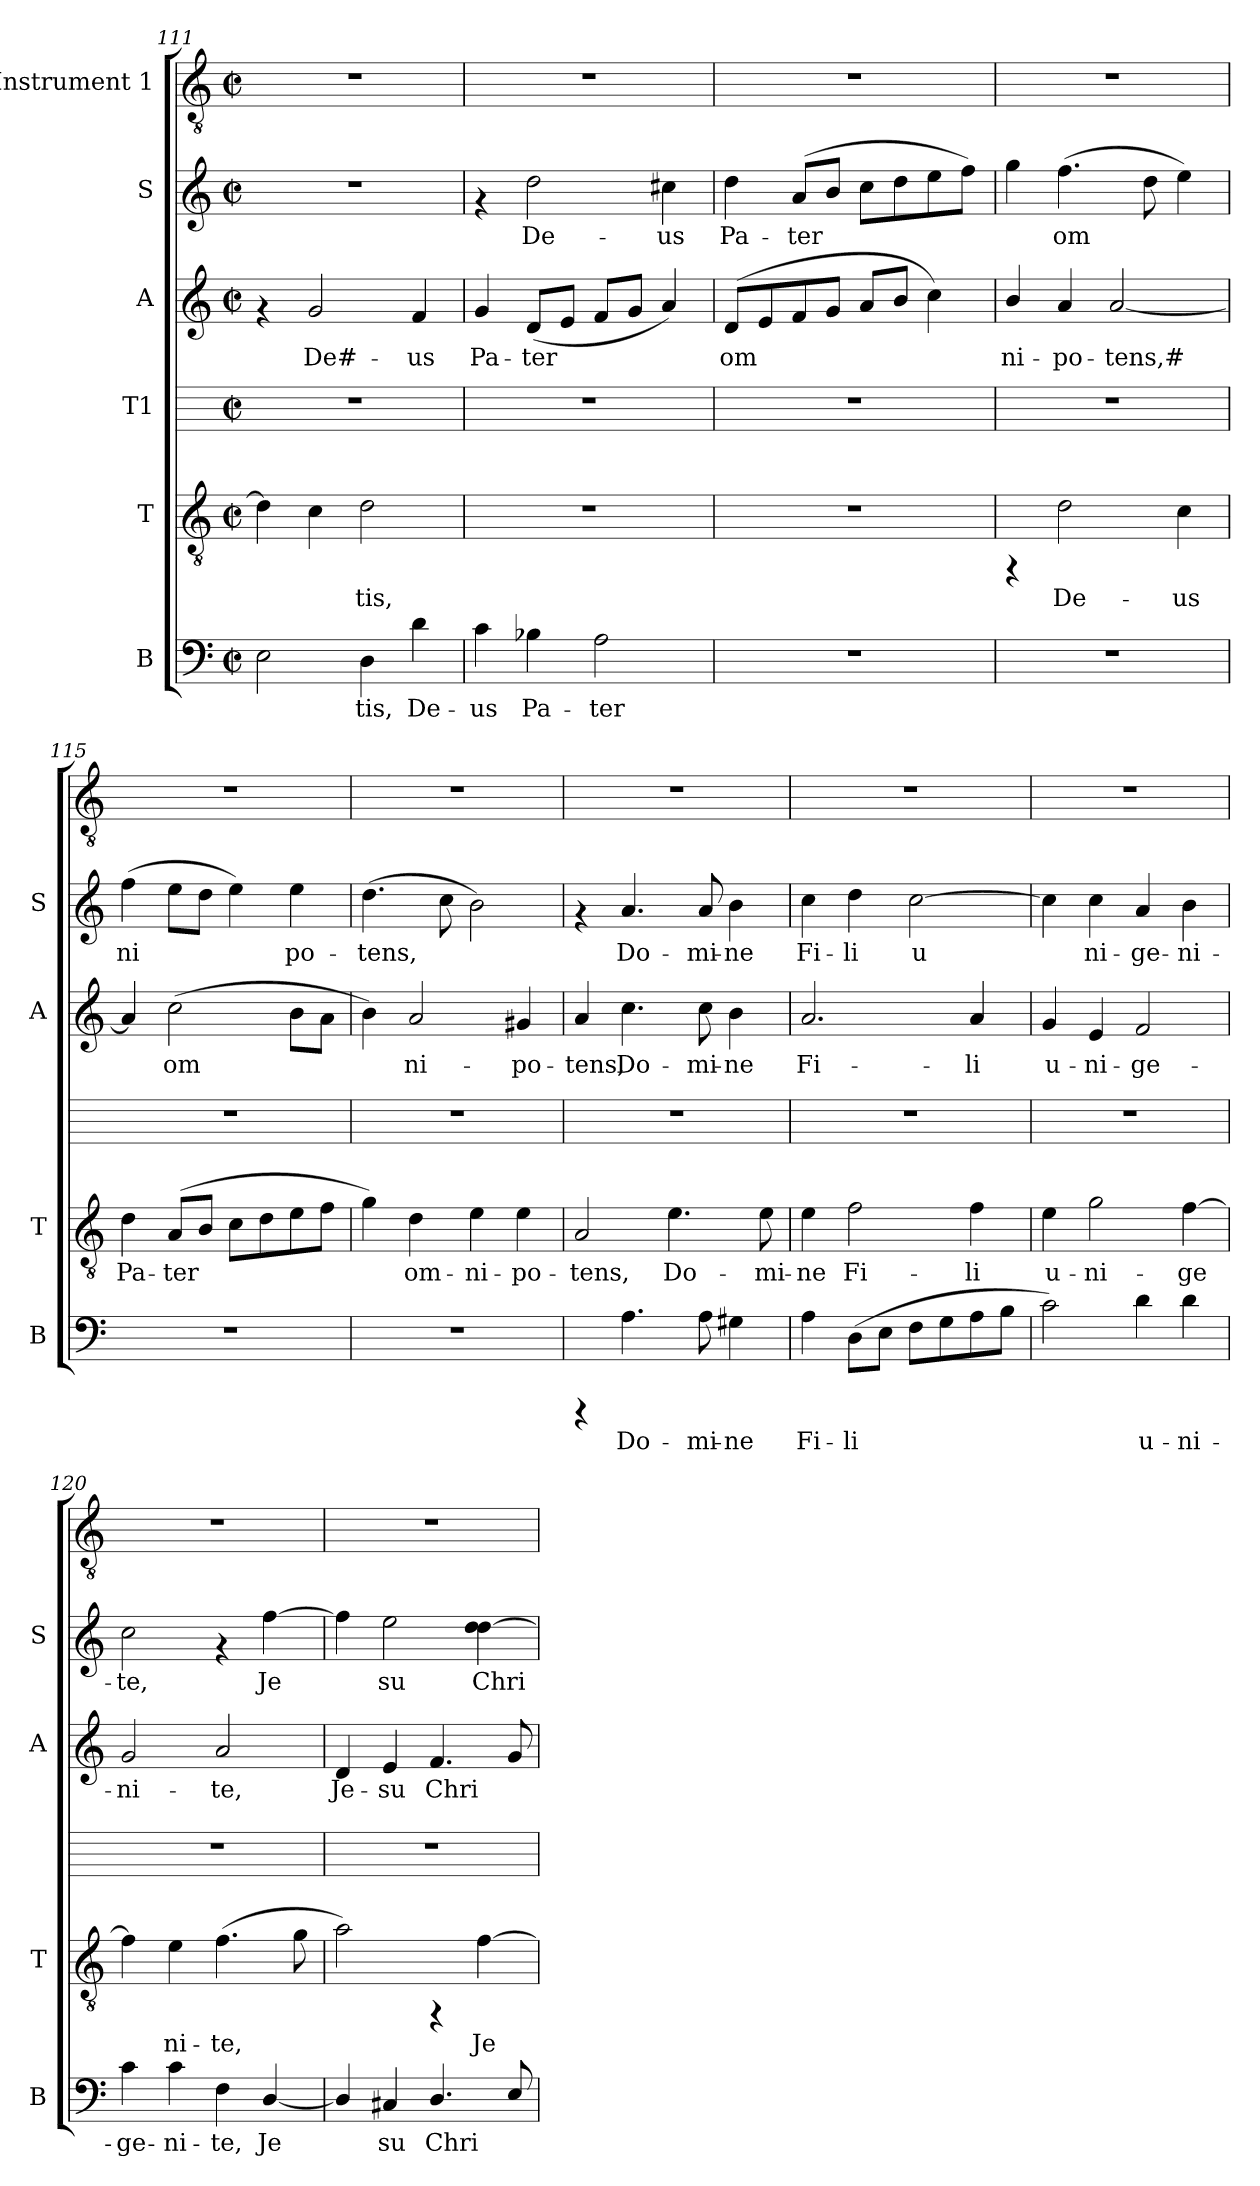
**kern	**text	**kern	**text	**kern	**kern	**text	**kern	**text	**kern
*part6	*part6	*part5	*part5	*part4	*part3	*part3	*part2	*part2	*part1
*staff6	*staff6	*staff5	*staff5	*staff4	*staff3	*staff3	*staff2	*staff2	*staff1
*I"B	*	*I"T	*	*I"T1	*I"A	*	*I"S	*	*I"Instrument 1
*I'B	*	*I'T	*	*	*I'A	*	*I'S	*	*
*clefF4	*	*clefGv2	*	*	*clefG2	*	*clefG2	*	*clefGv2
*k[]	*	*k[]	*	*k[]	*k[]	*	*k[]	*	*k[]
*C:	*	*C:	*	*C:	*C:	*	*C:	*	*C:
*M2/2	*	*M2/2	*	*M2/2	*M2/2	*	*M2/2	*	*M2/2
*met(c|)	*	*met(c|)	*	*met(c|)	*met(c|)	*	*met(c|)	*	*met(c|)
=111	=111	=111	=111	=111	=111	=111	=111	=111	=111
!	!LO:LY:b:cj	!	!LO:LY:b:cj	!	!	!	!	!	!
2E\	--	4d\]	--	1r	4rf	.	1r	.	1r
!	!	!	!LO:LY:b:cj	!	!	!LO:LY:b:cj	!	!	!
.	.	4c\	--	.	2g/	De#-	.	.	.
!	!LO:LY:b:cj	!	!LO:LY:b:cj	!	!	!	!	!	!
4D\	-tis,	2d\	-tis,	.	.	.	.	.	.
!	!LO:LY:b:cj	!	!	!	!	!LO:LY:b:cj	!	!	!
4d\	De-	.	.	.	4f/	-us	.	.	.
=112	=112	=112	=112	=112	=112	=112	=112	=112	=112
!	!LO:LY:b:cj	!	!	!	!	!LO:LY:b:cj	!	!	!
4c\	-us	1r	.	1r	4g/	Pa-	4rf	.	1r
!	!LO:LY:b:cj	!	!	!	!	!LO:LY:b:cj	!	!LO:LY:b:cj	!
4B-\	Pa-	.	.	.	(<8d/L	-ter	2dd\	De-	.
!	!	!	!	!	!	!LO:LY:b:cj	!	!	!
.	.	.	.	.	8e/J	.	.	.	.
!	!LO:LY:b:cj	!	!	!	!	!LO:LY:b:cj	!	!	!
2A\	-ter	.	.	.	8f/L	.	.	.	.
!	!	!	!	!	!	!LO:LY:b:cj	!	!	!
.	.	.	.	.	8g/J	.	.	.	.
!	!	!	!	!	!	!LO:LY:b:cj	!	!LO:LY:b:cj	!
.	.	.	.	.	4a/)	.	4cc#\	-us	.
=113	=113	=113	=113	=113	=113	=113	=113	=113	=113
!	!	!	!	!	!	!LO:LY:b:cj	!	!LO:LY:b:cj	!
1r	.	1r	.	1r	(<8d/L	om-	4dd\	Pa-	1r
!	!	!	!	!	!	!LO:LY:b:cj	!	!	!
.	.	.	.	.	8e/	--	.	.	.
!	!	!	!	!	!	!LO:LY:b:cj	!	!LO:LY:b:cj	!
.	.	.	.	.	8f/	--	(<8a/L	-ter	.
!	!	!	!	!	!	!LO:LY:b:cj	!	!LO:LY:b:cj	!
.	.	.	.	.	8g/J	--	8b/J	.	.
!	!	!	!	!	!	!LO:LY:b:cj	!	!LO:LY:b:cj	!
.	.	.	.	.	8a/L	--	8cc\L	.	.
!	!	!	!	!	!	!LO:LY:b:cj	!	!LO:LY:b:cj	!
.	.	.	.	.	8b/J	--	8dd\	.	.
!	!	!	!	!	!	!LO:LY:b:cj	!	!LO:LY:b:cj	!
.	.	.	.	.	4cc\)	--	8ee\	.	.
!	!	!	!	!	!	!	!	!LO:LY:b:cj	!
.	.	.	.	.	.	.	8ff\J)	.	.
!!LO:PB:g=z
=114	=114	=114	=114	=114	=114	=114	=114	=114	=114
!	!	!	!	!	!	!LO:LY:b:cj	!	!LO:LY:b:cj	!
1r	.	4rFF	.	1r	4b/	-ni-	4gg\	.	1r
!	!	!	!LO:LY:b:cj	!	!	!LO:LY:b:cj	!	!LO:LY:b:cj	!
.	.	2d\	De-	.	4a/	-po-	(>4.ff\	om-	.
!	!	!	!	!	!	!LO:LY:b:cj	!	!	!
.	.	.	.	.	[<2a/	-tens,#	.	.	.
!	!	!	!	!	!	!	!	!LO:LY:b:cj	!
.	.	.	.	.	.	.	8dd\	--	.
!	!	!	!LO:LY:b:cj	!	!	!	!	!LO:LY:b:cj	!
.	.	4c\	-us	.	.	.	4ee\)	--	.
=115	=115	=115	=115	=115	=115	=115	=115	=115	=115
!	!	!	!LO:LY:b:cj	!	!	!LO:LY:b:cj	!	!LO:LY:b:cj	!
1r	.	4d\	Pa-	1r	4a/]	.	(>4ff\	-ni-	1r
!	!	!	!LO:LY:b:cj	!	!	!LO:LY:b:cj	!	!LO:LY:b:cj	!
.	.	(<8A/L	-ter	.	(>2cc\	om-	8ee\L	--	.
!	!	!	!LO:LY:b:cj	!	!	!	!	!LO:LY:b:cj	!
.	.	8B/J	.	.	.	.	8dd\J	--	.
!	!	!	!LO:LY:b:cj	!	!	!	!	!LO:LY:b:cj	!
.	.	8c\L	.	.	.	.	4ee\)	--	.
!	!	!	!LO:LY:b:cj	!	!	!	!	!	!
.	.	8d\	.	.	.	.	.	.	.
!	!	!	!LO:LY:b:cj	!	!	!LO:LY:b:cj	!	!LO:LY:b:cj	!
.	.	8e\	.	.	8b\L	--	4ee\	-po-	.
!	!	!	!LO:LY:b:cj	!	!	!LO:LY:b:cj	!	!	!
.	.	8f\J	.	.	8a\J	--	.	.	.
=116	=116	=116	=116	=116	=116	=116	=116	=116	=116
!	!	!	!LO:LY:b:cj	!	!	!LO:LY:b:cj	!	!LO:LY:b:cj	!
1r	.	4g\)	.	1r	4b\)	--	(>4.dd\	-tens,	1r
!	!	!	!LO:LY:b:cj	!	!	!LO:LY:b:cj	!	!	!
.	.	4d\	om-	.	2a/	-ni-	.	.	.
!	!	!	!	!	!	!	!	!LO:LY:b:cj	!
.	.	.	.	.	.	.	8cc\	.	.
!	!	!	!LO:LY:b:cj	!	!	!	!	!LO:LY:b:cj	!
.	.	4e\	-ni-	.	.	.	2b\)	.	.
!	!	!	!LO:LY:b:cj	!	!	!LO:LY:b:cj	!	!	!
.	.	4e\	-po-	.	4g#/	-po-	.	.	.
=117	=117	=117	=117	=117	=117	=117	=117	=117	=117
!	!	!	!LO:LY:b:cj	!	!	!LO:LY:b:cj	!	!	!
4rCCC	.	2A/	-tens,	1r	4a/	-tens,	4rf	.	1r
!	!LO:LY:b:cj	!	!	!	!	!LO:LY:b:cj	!	!LO:LY:b:cj	!
4.A\	Do-	.	.	.	4.cc\	Do-	4.a/	Do-	.
!	!	!	!LO:LY:b:cj	!	!	!	!	!	!
.	.	4.e\	Do-	.	.	.	.	.	.
!	!LO:LY:b:cj	!	!	!	!	!LO:LY:b:cj	!	!LO:LY:b:cj	!
8A\	-mi-	.	.	.	8cc\	-mi-	8a/	-mi-	.
!	!LO:LY:b:cj	!	!	!	!	!LO:LY:b:cj	!	!LO:LY:b:cj	!
4G#X\	-ne	.	.	.	4b\	-ne	4b\	-ne	.
!	!	!	!LO:LY:b:cj	!	!	!	!	!	!
.	.	8e\	-mi-	.	.	.	.	.	.
=118	=118	=118	=118	=118	=118	=118	=118	=118	=118
!	!LO:LY:b:cj	!	!LO:LY:b:cj	!	!	!LO:LY:b:cj	!	!LO:LY:b:cj	!
4A\	Fi-	4e\	-ne	1r	2.a/	Fi-	4cc\	Fi-	1r
!	!LO:LY:b:cj	!	!LO:LY:b:cj	!	!	!	!	!LO:LY:b:cj	!
(>8D\L	-li	2f\	Fi-	.	.	.	4dd\	-li	.
!	!LO:LY:b:cj	!	!	!	!	!	!	!	!
8E\J	.	.	.	.	.	.	.	.	.
!	!LO:LY:b:cj	!	!	!	!	!	!	!LO:LY:b:cj	!
8F\L	.	.	.	.	.	.	[>2cc\	u-	.
!	!LO:LY:b:cj	!	!	!	!	!	!	!	!
8G\	.	.	.	.	.	.	.	.	.
!	!LO:LY:b:cj	!	!LO:LY:b:cj	!	!	!LO:LY:b:cj	!	!	!
8A\	.	4f\	-li	.	4a/	-li	.	.	.
!	!LO:LY:b:cj	!	!	!	!	!	!	!	!
8B\J	.	.	.	.	.	.	.	.	.
=119	=119	=119	=119	=119	=119	=119	=119	=119	=119
!	!LO:LY:b:cj	!	!LO:LY:b:cj	!	!	!LO:LY:b:cj	!	!LO:LY:b:cj	!
2c\)	.	4e\	u-	1r	4g/	u-	4cc\]	--	1r
!	!	!	!LO:LY:b:cj	!	!	!LO:LY:b:cj	!	!LO:LY:b:cj	!
.	.	2g\	-ni-	.	4e/	-ni-	4cc\	-ni-	.
!	!LO:LY:b:cj	!	!	!	!	!LO:LY:b:cj	!	!LO:LY:b:cj	!
4d\	u-	.	.	.	2f/	-ge-	4a/	-ge-	.
!	!LO:LY:b:cj	!	!LO:LY:b:cj	!	!	!	!	!LO:LY:b:cj	!
4d\	-ni-	[>4f\	-ge-	.	.	.	4b\	-ni-	.
!!LO:PB:g=z
=120	=120	=120	=120	=120	=120	=120	=120	=120	=120
!	!LO:LY:b:cj	!	!LO:LY:b:cj	!	!	!LO:LY:b:cj	!	!LO:LY:b:cj	!
4c\	-ge-	4f\]	--	1r	2g/	-ni-	2cc\	-te,	1r
!	!LO:LY:b:cj	!	!LO:LY:b:cj	!	!	!	!	!	!
4c\	-ni-	4e\	-ni-	.	.	.	.	.	.
!	!LO:LY:b:cj	!	!LO:LY:b:cj	!	!	!LO:LY:b:cj	!	!	!
4F\	-te,	(>4.f\	-te,	.	2a/	-te,	4rf	.	.
!	!LO:LY:b:cj	!	!	!	!	!	!	!LO:LY:b:cj	!
[<4D/	Je-	.	.	.	.	.	[>4ff\	Je-	.
!	!	!	!LO:LY:b:cj	!	!	!	!	!	!
.	.	8g\	.	.	.	.	.	.	.
=121	=121	=121	=121	=121	=121	=121	=121	=121	=121
!	!LO:LY:b:cj	!	!LO:LY:b:cj	!	!	!LO:LY:b:cj	!	!LO:LY:b:cj	!
4D/]	--	2a\)	.	1r	4d/	Je-	4ff\]	--	1r
!	!LO:LY:b:cj	!	!	!	!	!LO:LY:b:cj	!	!LO:LY:b:cj	!
4C#/	-su	.	.	.	4e/	-su	2ee\	-su	.
!	!LO:LY:b:cj	!	!	!	!	!LO:LY:b:cj	!	!	!
4.D/	Chri-	4rFF	.	.	4.f/	Chri-	.	.	.
!	!	!	!LO:LY:b:cj	!	!	!	!	!LO:LY:b:cj	!
.	.	[>4f\	Je-	.	.	.	4dd\ [>4dd\	Chri-	.
!	!LO:LY:b:cj	!	!	!	!	!LO:LY:b:cj	!	!	!
8E/	--	.	.	.	8g/	--	.	.	.
=	=	=	=	=	=	=	=	=	=
*-	*-	*-	*-	*-	*-	*-	*-	*-	*-
